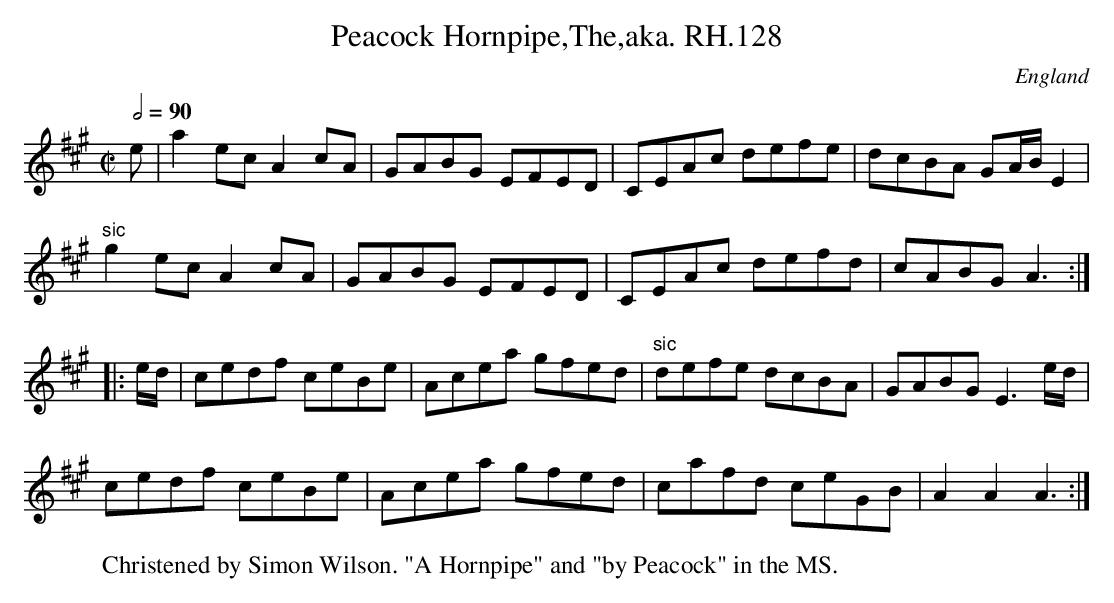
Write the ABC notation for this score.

X:1
T:Peacock Hornpipe,The,aka. RH.128
L:1/8
M:C|
O:England
Q:1/2=90
K:A
e|a2ec A2cA|GABG EFED|CEAc defe|dcBA GA/B/E2|!
"sic"g2ec A2cA|GABG EFED|CEAc defd|cABG A3:|!
|:e/d/|cedf ceBe|Acea gfed|"sic"defe dcBA|GABG E3e/d/|!
cedf ceBe|Acea gfed|cafd ceGB|A2A2 A3:|
W:Christened by Simon Wilson. "A Hornpipe" and "by Peacock" in the MS.
